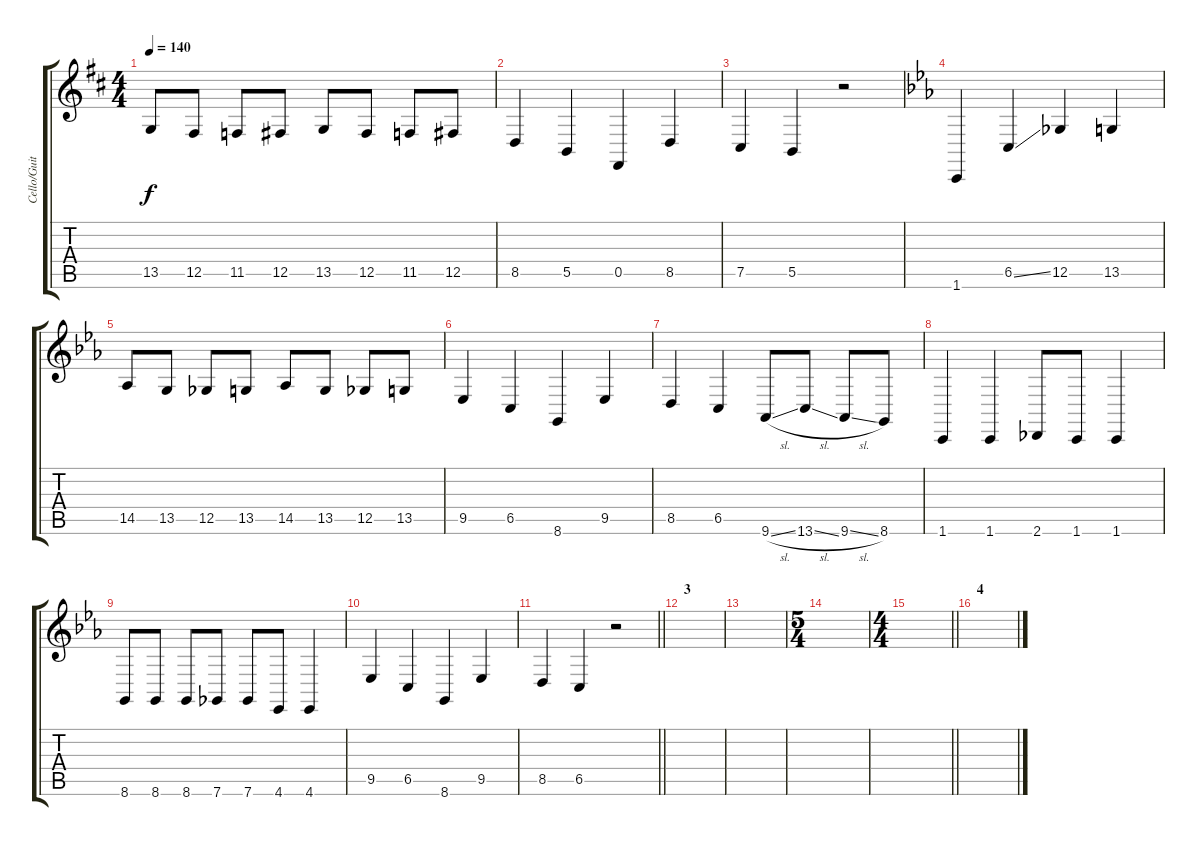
\track ("Cello/Guitar" "Cello/Guit") {instrument cello}
\staff {score tabs}
\tuning (Db4 Ab3 Ab3 Db3 Gb2 B1) {hide}
\ts (4 4)
\tempo 140
\clef g2
\ks bminor
13.5.8{dy f} 12.5.8 11.5.8 12.5.8 13.5.8 12.5.8 11.5.8 12.5.8 |
8.5.4 5.5.4 0.5.4 8.5.4 |
7.5.4 5.5.4 r.2 |
\ks cminor
1.6.4 6.5{ss}.4 12.5.4 13.5.4 |
14.5.8 13.5.8 12.5.8 13.5.8 14.5.8 13.5.8 12.5.8 13.5.8 |
9.5.4 6.5.4 8.6.4 9.5.4 |
8.5.4 6.5.4 9.6{sl}.8 13.6{sl}.8 9.6{sl}.8 8.6.8 |
1.6.4 1.6.4 2.6.8 1.6.8 1.6.4 |
8.6.8 8.6.8 8.6.8 7.6.8 7.6.8 4.6.8 4.6.4 |
9.5.4 6.5.4 8.6.4 9.5.4 |
\barLineRight lightlight
8.5.4 6.5.4 r.2 |
\section ("" "3")
|
|
\ts (5 4)
|
\ts (4 4)
\barLineRight lightlight
|
\section ("" "4")
